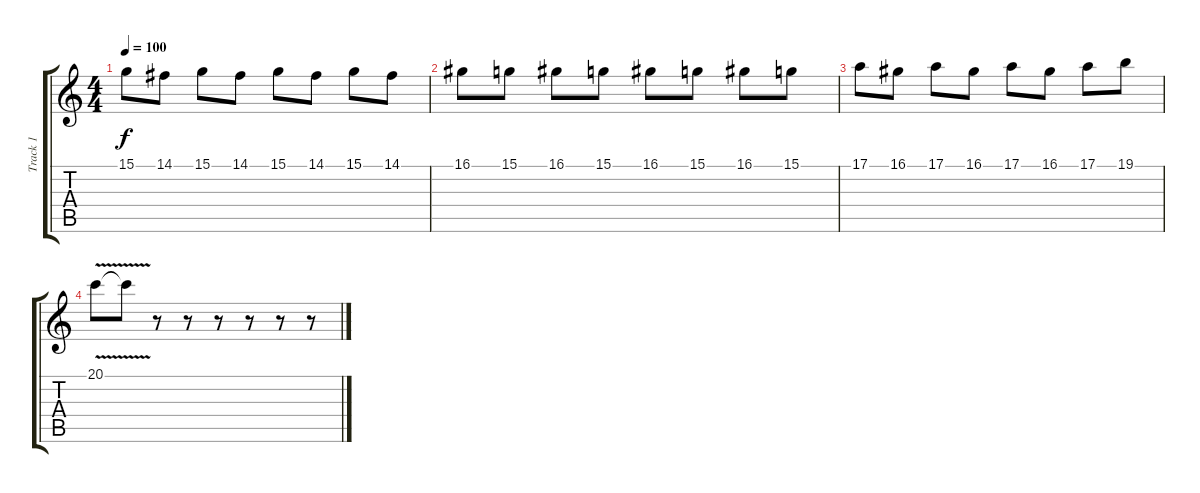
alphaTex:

\track ("Track 1" "Track 1") {instrument lead5charang}
\staff {score tabs}
\tuning (E4 B3 G3 D3 A2 E2) {hide}
\ts (4 4)
\tempo 100
\clef g2
\ks c
15.1.8{dy f} 14.1.8 15.1.8 14.1.8 15.1.8 14.1.8 15.1.8 14.1.8 |
16.1.8 15.1.8 16.1.8 15.1.8 16.1.8 15.1.8 16.1.8 15.1.8 |
17.1.8 16.1.8 17.1.8 16.1.8 17.1.8 16.1.8 17.1.8 19.1.8 |
20.1{v}.8 20.1{t}.8 r.8 r.8 r.8 r.8 r.8 r.8
